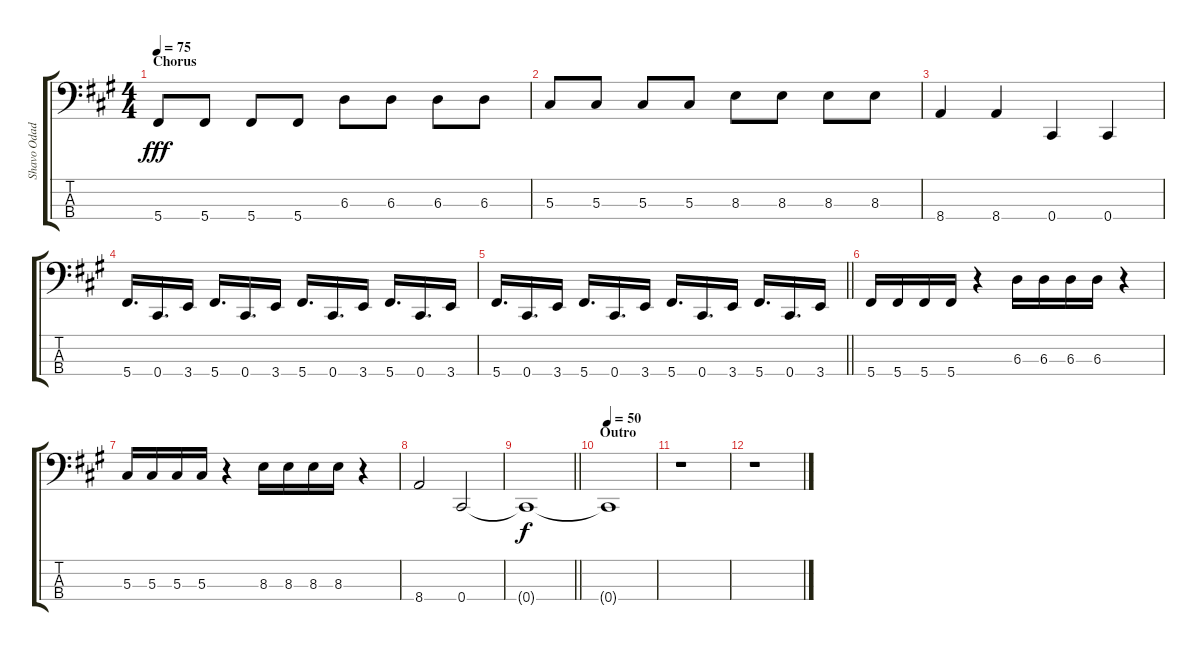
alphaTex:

\track ("Shavo Odadjian [Bass]" "Shavo Odad") {instrument electricbassfinger}
\staff {score tabs}
\tuning (Gb2 Db2 Ab1 Db1) {hide}
\ts (4 4)
\section ("" "Chorus")
\tempo 75
\clef f4
\ks f#minor
5.4.8{dy fff} 5.4.8 5.4.8 5.4.8 6.3.8 6.3.8 6.3.8 6.3.8 |
5.3.8 5.3.8 5.3.8 5.3.8 8.3.8 8.3.8 8.3.8 8.3.8 |
8.4.4 8.4.4 0.4.4 0.4.4 |
5.4.16{d} 0.4.16{d} 3.4.16 5.4.16{d} 0.4.16{d} 3.4.16 5.4.16{d} 0.4.16{d} 3.4.16 5.4.16{d} 0.4.16{d} 3.4.16 |
\barLineRight lightlight
5.4.16{d} 0.4.16{d} 3.4.16 5.4.16{d} 0.4.16{d} 3.4.16 5.4.16{d} 0.4.16{d} 3.4.16 5.4.16{d} 0.4.16{d} 3.4.16 |
5.4.16 5.4.16 5.4.16 5.4.16 r.4 6.3.16 6.3.16 6.3.16 6.3.16 r.4 |
5.3.16 5.3.16 5.3.16 5.3.16 r.4 8.3.16 8.3.16 8.3.16 8.3.16 r.4 |
8.4.2 0.4.2{volume 0} |
\barLineRight lightlight
0.4{t}.1{dy f} |
\section ("" "Outro")
\tempo 50
0.4{t}.1 |
r.1 |
r.1
